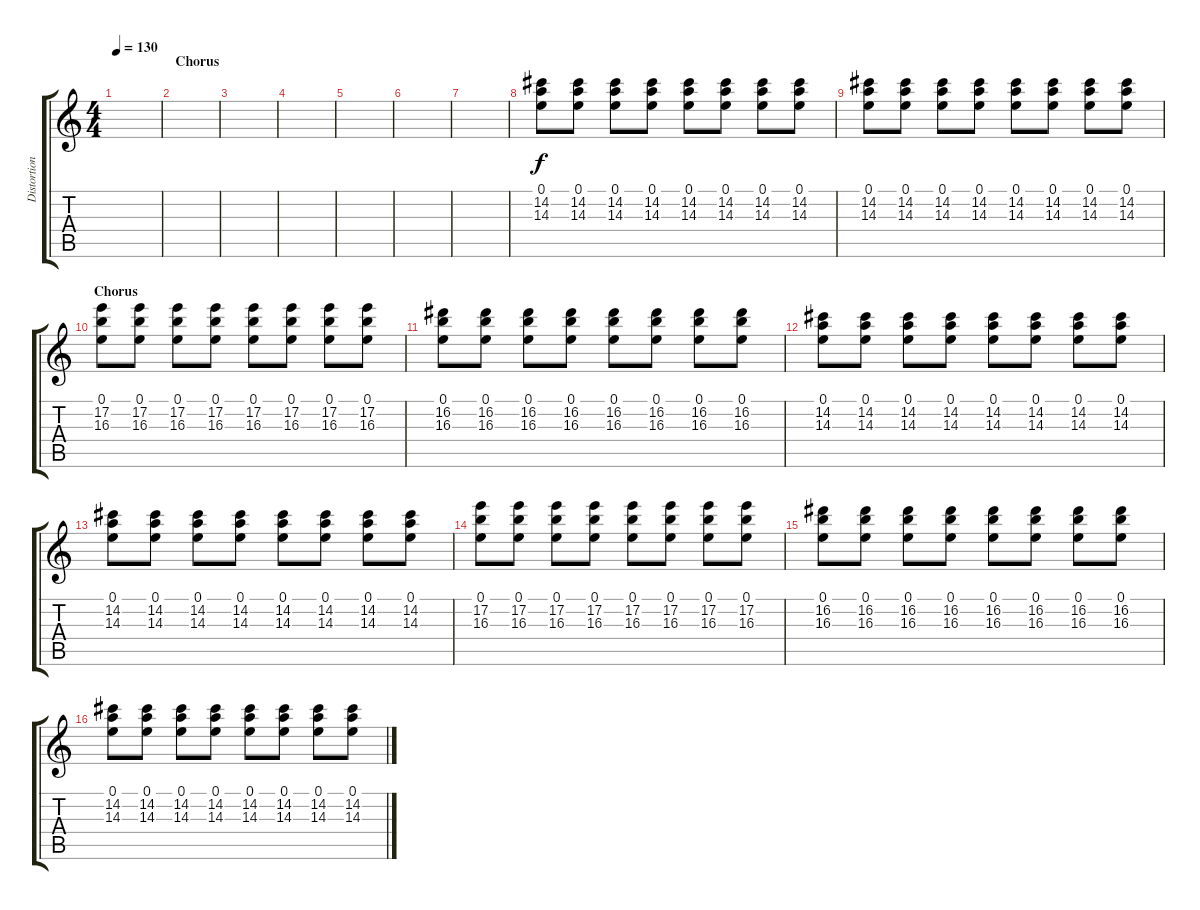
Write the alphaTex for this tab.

\track ("Distortion Guitar" "Distortion") {instrument distortionguitar}
\staff {score tabs}
\tuning (E4 B3 G3 D3 A2 E2) {hide}
\ts (4 4)
\tempo 130
\clef g2
\ks c
|
\section ("" "Chorus")
|
|
|
|
|
|
(0.1 14.2 14.3).8 (0.1 14.2 14.3).8 (0.1 14.2 14.3).8 (0.1 14.2 14.3).8 (0.1 14.2 14.3).8 (0.1 14.2 14.3).8 (0.1 14.2 14.3).8 (0.1 14.2 14.3).8 |
(0.1 14.2 14.3).8 (0.1 14.2 14.3).8 (0.1 14.2 14.3).8 (0.1 14.2 14.3).8 (0.1 14.2 14.3).8 (0.1 14.2 14.3).8 (0.1 14.2 14.3).8 (0.1 14.2 14.3).8 |
\section ("" "Chorus")
(0.1 17.2 16.3).8 (0.1 17.2 16.3).8 (0.1 17.2 16.3).8 (0.1 17.2 16.3).8 (0.1 17.2 16.3).8 (0.1 17.2 16.3).8 (0.1 17.2 16.3).8 (0.1 17.2 16.3).8 |
(0.1 16.2 16.3).8 (0.1 16.2 16.3).8 (0.1 16.2 16.3).8 (0.1 16.2 16.3).8 (0.1 16.2 16.3).8 (0.1 16.2 16.3).8 (0.1 16.2 16.3).8 (0.1 16.2 16.3).8 |
(0.1 14.2 14.3).8 (0.1 14.2 14.3).8 (0.1 14.2 14.3).8 (0.1 14.2 14.3).8 (0.1 14.2 14.3).8 (0.1 14.2 14.3).8 (0.1 14.2 14.3).8 (0.1 14.2 14.3).8 |
(0.1 14.2 14.3).8 (0.1 14.2 14.3).8 (0.1 14.2 14.3).8 (0.1 14.2 14.3).8 (0.1 14.2 14.3).8 (0.1 14.2 14.3).8 (0.1 14.2 14.3).8 (0.1 14.2 14.3).8 |
(0.1 17.2 16.3).8 (0.1 17.2 16.3).8 (0.1 17.2 16.3).8 (0.1 17.2 16.3).8 (0.1 17.2 16.3).8 (0.1 17.2 16.3).8 (0.1 17.2 16.3).8 (0.1 17.2 16.3).8 |
(0.1 16.2 16.3).8 (0.1 16.2 16.3).8 (0.1 16.2 16.3).8 (0.1 16.2 16.3).8 (0.1 16.2 16.3).8 (0.1 16.2 16.3).8 (0.1 16.2 16.3).8 (0.1 16.2 16.3).8 |
(0.1 14.2 14.3).8 (0.1 14.2 14.3).8 (0.1 14.2 14.3).8 (0.1 14.2 14.3).8 (0.1 14.2 14.3).8 (0.1 14.2 14.3).8 (0.1 14.2 14.3).8 (0.1 14.2 14.3).8
